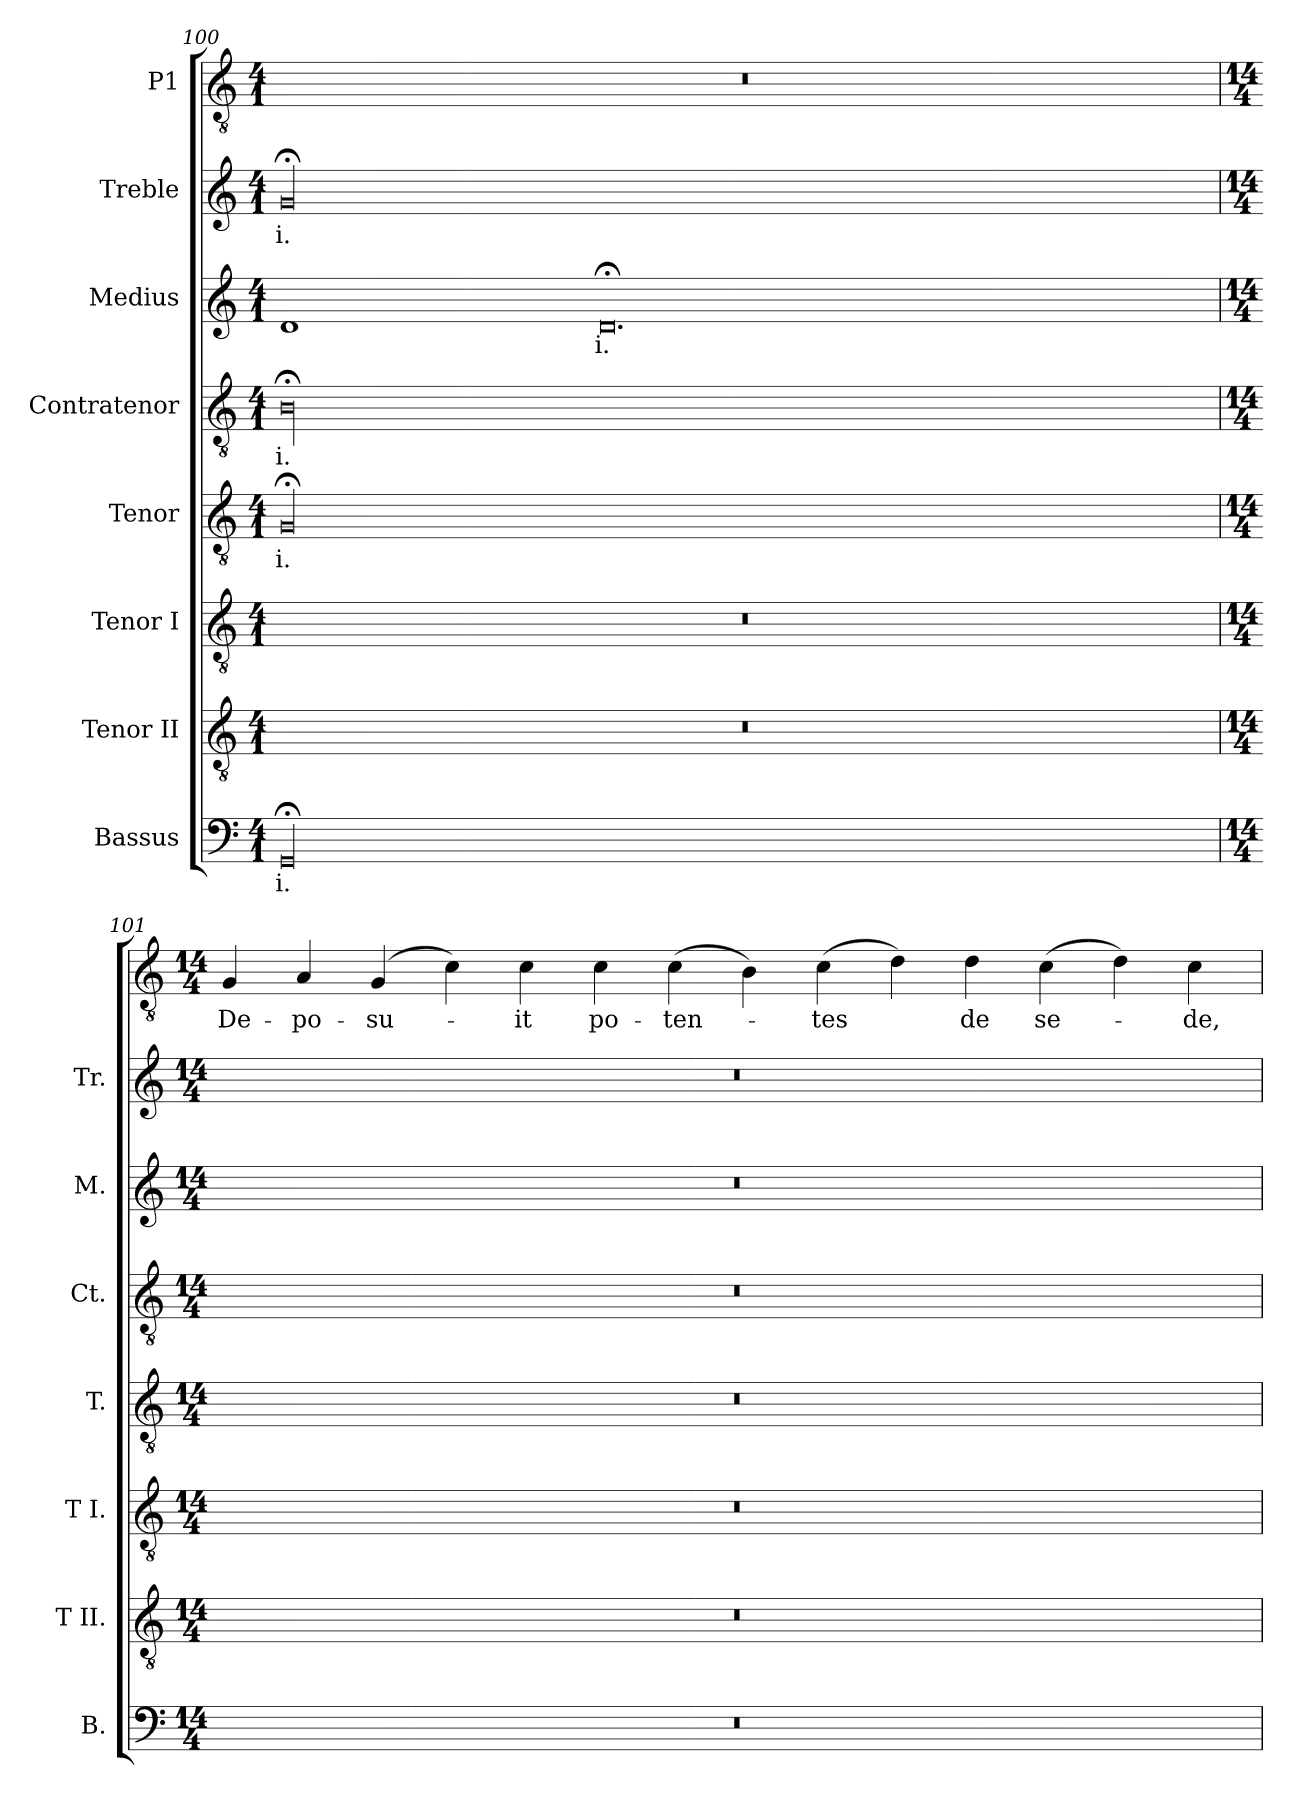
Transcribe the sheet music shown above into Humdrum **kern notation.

**kern	**text	**kern	**kern	**kern	**text	**kern	**text	**kern	**text	**kern	**text	**kern	**text
*part8	*part8	*part7	*part6	*part5	*part5	*part4	*part4	*part3	*part3	*part2	*part2	*part1	*part1
*staff8	*staff8	*staff7	*staff6	*staff5	*staff5	*staff4	*staff4	*staff3	*staff3	*staff2	*staff2	*staff1	*staff1
*I"Bassus	*	*I"Tenor II	*I"Tenor I	*I"Tenor	*	*I"Contratenor	*	*I"Medius	*	*I"Treble	*	*I"P1	*
*I'B.	*	*I'T II.	*I'T I.	*I'T.	*	*I'Ct.	*	*I'M.	*	*I'Tr.	*	*	*
*clefF4	*	*clefGv2	*clefGv2	*clefGv2	*	*clefGv2	*	*clefG2	*	*clefG2	*	*clefGv2	*
*	*	*ITrd7c12	*ITrd7c12	*ITrd7c12	*	*ITrd7c12	*	*	*	*	*	*ITrd7c12	*
*k[]	*	*k[]	*k[]	*k[]	*	*k[]	*	*k[]	*	*k[]	*	*k[]	*
*C:	*	*C:	*C:	*C:	*	*C:	*	*C:	*	*C:	*	*C:	*
*M4/1	*	*M4/1	*M4/1	*M4/1	*	*M4/1	*	*M4/1	*	*M4/1	*	*M4/1	*
=100	=100	=100	=100	=100	=100	=100	=100	=100	=100	=100	=100	=100	=100
!	!LO:LY:b:color=#000000	!LO:N:vis=1	!LO:N:vis=1	!	!	!	!	!	!	!	!	!	!
!	!	!	!	!	!LO:LY:b:color=#000000	!	!	!	!	!	!	!	!
!	!	!	!	!	!	!	!LO:LY:b:color=#000000	!	!	!	!	!	!
!	!	!	!	!	!	!	!	!	!	!	!LO:LY:b:color=#000000	!LO:N:vis=1	!
00GG;i	-i.	00r	00r	00GG;i	-i.	00BB;i	-i.	1di	.	00g;i	-i.	00r	.
!	!	!	!	!	!	!	!	!	!LO:LY:b:color=#000000	!	!	!	!
.	.	.	.	.	.	.	.	0.d;i	-i.	.	.	.	.
!!LO:LB:g=z
=101	=101	=101	=101	=101	=101	=101	=101	=101	=101	=101	=101	=101	=101
*M14/4	*	*M14/4	*M14/4	*M14/4	*	*M14/4	*	*M14/4	*	*M14/4	*	*M14/4	*
!LO:N:vis=1	!	!LO:N:vis=1	!LO:N:vis=1	!LO:N:vis=1	!	!LO:N:vis=1	!	!LO:N:vis=1	!	!LO:N:vis=1	!	!	!
!	!	!	!	!	!	!	!	!	!	!	!	!	!LO:LY:b:color=#000000
2%7r	.	2%7r	2%7r	2%7r	.	2%7r	.	2%7r	.	2%7r	.	4GGi/	De-
!	!	!	!	!	!	!	!	!	!	!	!	!	!LO:LY:b:color=#000000
.	.	.	.	.	.	.	.	.	.	.	.	4AAi/	-po-
!	!	!	!	!	!	!	!	!	!	!	!	!	!LO:LY:b:color=#000000
.	.	.	.	.	.	.	.	.	.	.	.	(4GGi/	-su-
.	.	.	.	.	.	.	.	.	.	.	.	4Ci\)	.
!	!	!	!	!	!	!	!	!	!	!	!	!	!LO:LY:b:color=#000000
.	.	.	.	.	.	.	.	.	.	.	.	4Ci\	-it
!	!	!	!	!	!	!	!	!	!	!	!	!	!LO:LY:b:color=#000000
.	.	.	.	.	.	.	.	.	.	.	.	4Ci\	po-
!	!	!	!	!	!	!	!	!	!	!	!	!	!LO:LY:b:color=#000000
.	.	.	.	.	.	.	.	.	.	.	.	(4Ci\	-ten-
.	.	.	.	.	.	.	.	.	.	.	.	4BBi\)	.
!	!	!	!	!	!	!	!	!	!	!	!	!	!LO:LY:b:color=#000000
.	.	.	.	.	.	.	.	.	.	.	.	(4Ci\	-tes
.	.	.	.	.	.	.	.	.	.	.	.	4Di\)	.
!	!	!	!	!	!	!	!	!	!	!	!	!	!LO:LY:b:color=#000000
.	.	.	.	.	.	.	.	.	.	.	.	4Di\	de
!	!	!	!	!	!	!	!	!	!	!	!	!	!LO:LY:b:color=#000000
.	.	.	.	.	.	.	.	.	.	.	.	(4Ci\	se-
.	.	.	.	.	.	.	.	.	.	.	.	4Di\)	.
!	!	!	!	!	!	!	!	!	!	!	!	!	!LO:LY:b:color=#000000
.	.	.	.	.	.	.	.	.	.	.	.	4Ci\	-de,
='	='	='	='	='	='	='	='	='	='	='	='	='	='
*-	*-	*-	*-	*-	*-	*-	*-	*-	*-	*-	*-	*-	*-
